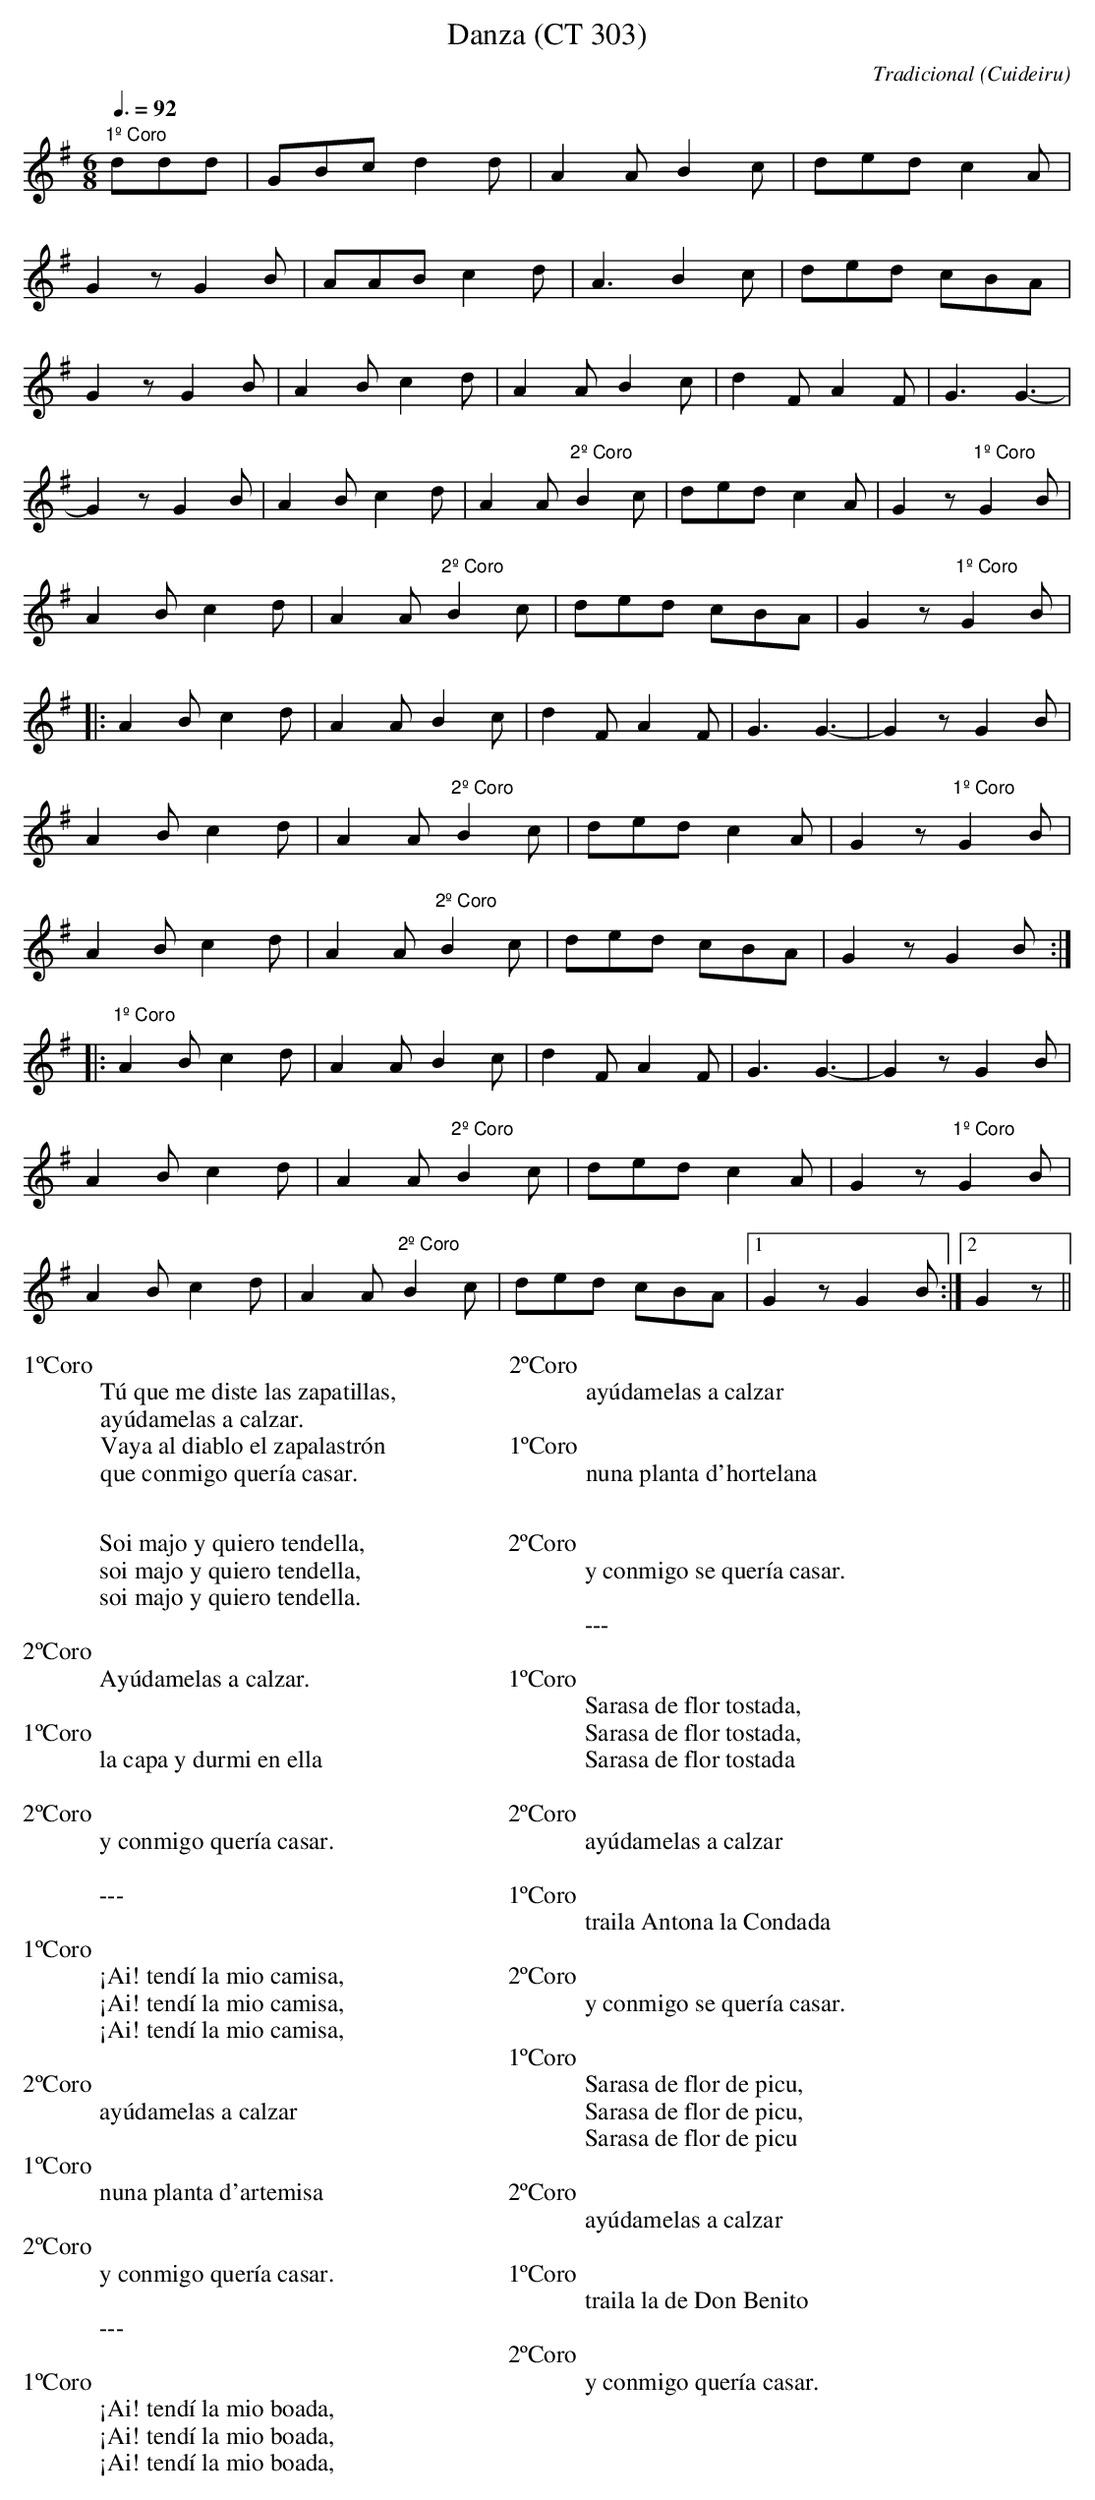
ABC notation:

X:1
T:Danza (CT 303)
C:Tradicional
O:Cuideiru
M:6/8
L:1/8
Q:3/8=92
W:1ºCoro
W:Tú que me diste las zapatillas,
W:ayúdamelas a calzar.
W:Vaya al diablo el zapalastrón
W:que conmigo quería casar.
W:
W:Soi majo y quiero tendella,
W:soi majo y quiero tendella,
W:soi majo y quiero tendella.
W:
W:2ºCoro
W:Ayúdamelas a calzar.
W:
W:1ºCoro
W:la capa y durmi en ella
W:
W:2ºCoro
W:y conmigo quería casar.
W:
W:---
W:
W:1ºCoro
W:¡Ai! tendí la mio camisa,
W:¡Ai! tendí la mio camisa,
W:¡Ai! tendí la mio camisa,
W:
W:2ºCoro
W:ayúdamelas a calzar
W:
W:1ºCoro
W:nuna planta d'artemisa
W:
W:2ºCoro
W:y conmigo quería casar.
W:
W:---
W:
W:1ºCoro
W:¡Ai! tendí la mio boada,
W:¡Ai! tendí la mio boada,
W:¡Ai! tendí la mio boada,
W:
W:2ºCoro
W:ayúdamelas a calzar
W:
W:1ºCoro
W:nuna planta d'hortelana
W:
W:2ºCoro
W:y conmigo se quería casar.
W:
W:---
W:
W:1ºCoro
W:Sarasa de flor tostada,
W:Sarasa de flor tostada,
W:Sarasa de flor tostada
W:
W:2ºCoro
W:ayúdamelas a calzar
W:
W:1ºCoro
W:traila Antona la Condada
W:
W:2ºCoro
W:y conmigo se quería casar.
W:
W:1ºCoro
W:Sarasa de flor de picu,
W:Sarasa de flor de picu,
W:Sarasa de flor de picu
W:
W:2ºCoro
W:ayúdamelas a calzar
W:
W:1ºCoro
W:traila la de Don Benito
W:
W:2ºCoro
W:y conmigo quería casar.
K:G
"1º Coro"ddd|GBc d2d|A2A B2c|ded c2A|
G2z G2B|AAB c2d|A3 B2c|ded cBA|
G2z G2B|A2B c2d|A2A B2c|d2F A2F|G3 G3-|
G2z G2B|A2B c2d|A2A "2º Coro"B2c|ded c2A|G2z "1º Coro"G2B|
A2B c2d|A2A "2º Coro"B2c|ded cBA|G2z "1º Coro"G2B|
|:A2B c2d|A2A B2c|d2F A2F|G3 G3-|G2z G2B|
A2B c2d|A2A "2º Coro"B2c|ded c2A|G2z "1º Coro"G2B|
A2B c2d|A2A "2º Coro"B2c|ded cBA|G2z G2B:|
|:"1º Coro"A2B c2d|A2A B2c|d2F A2F|G3 G3-|G2z G2B|
A2B c2d|A2A "2º Coro"B2c|ded c2A|G2z "1º Coro"G2B|
A2B c2d|A2A "2º Coro"B2c|ded cBA|[1 G2z G2B:|[2 G2 z||
